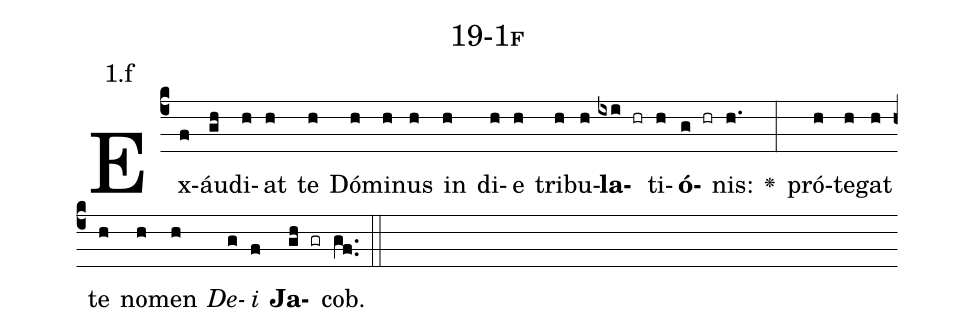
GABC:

name: 19-1f;
annotation: 1.f;
%%
(c4)Ex(f)áu(gh)di(h)at(h) te(h) Dó(h)mi(h)nus(h) in(h) di(h)e(h) tri(h)bu(h)<b>la</b>(ixi hr)ti(h)<b>ó</b>(g hr)nis:(h.) <v>\greheightstar</v>(:) pró(h)te(h)gat(h) te(h) no(h)men(h) <i>De</i>(g)<i>i</i>(f) <b>Ja</b>(gh gr)cob.(gf..) (::)


%E(h) u(h) o(g) u(f) a(gh) e.(gf..) (::)
